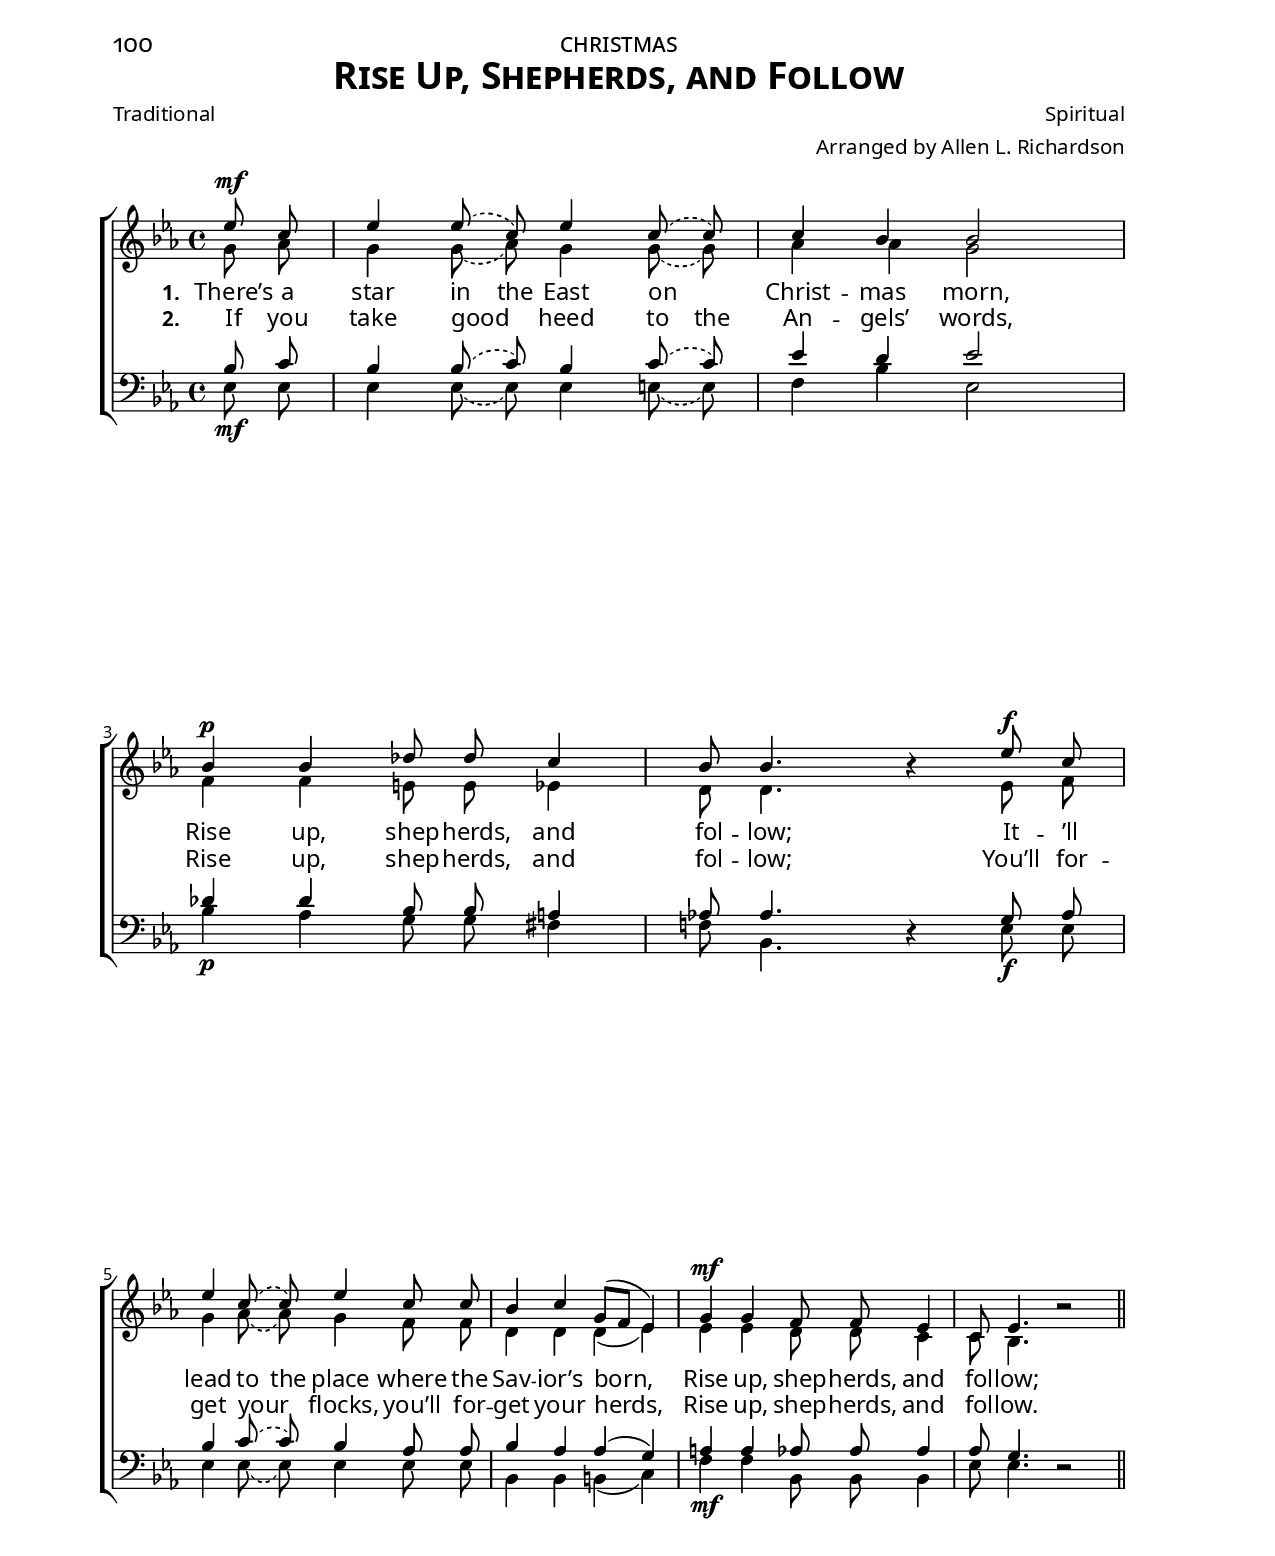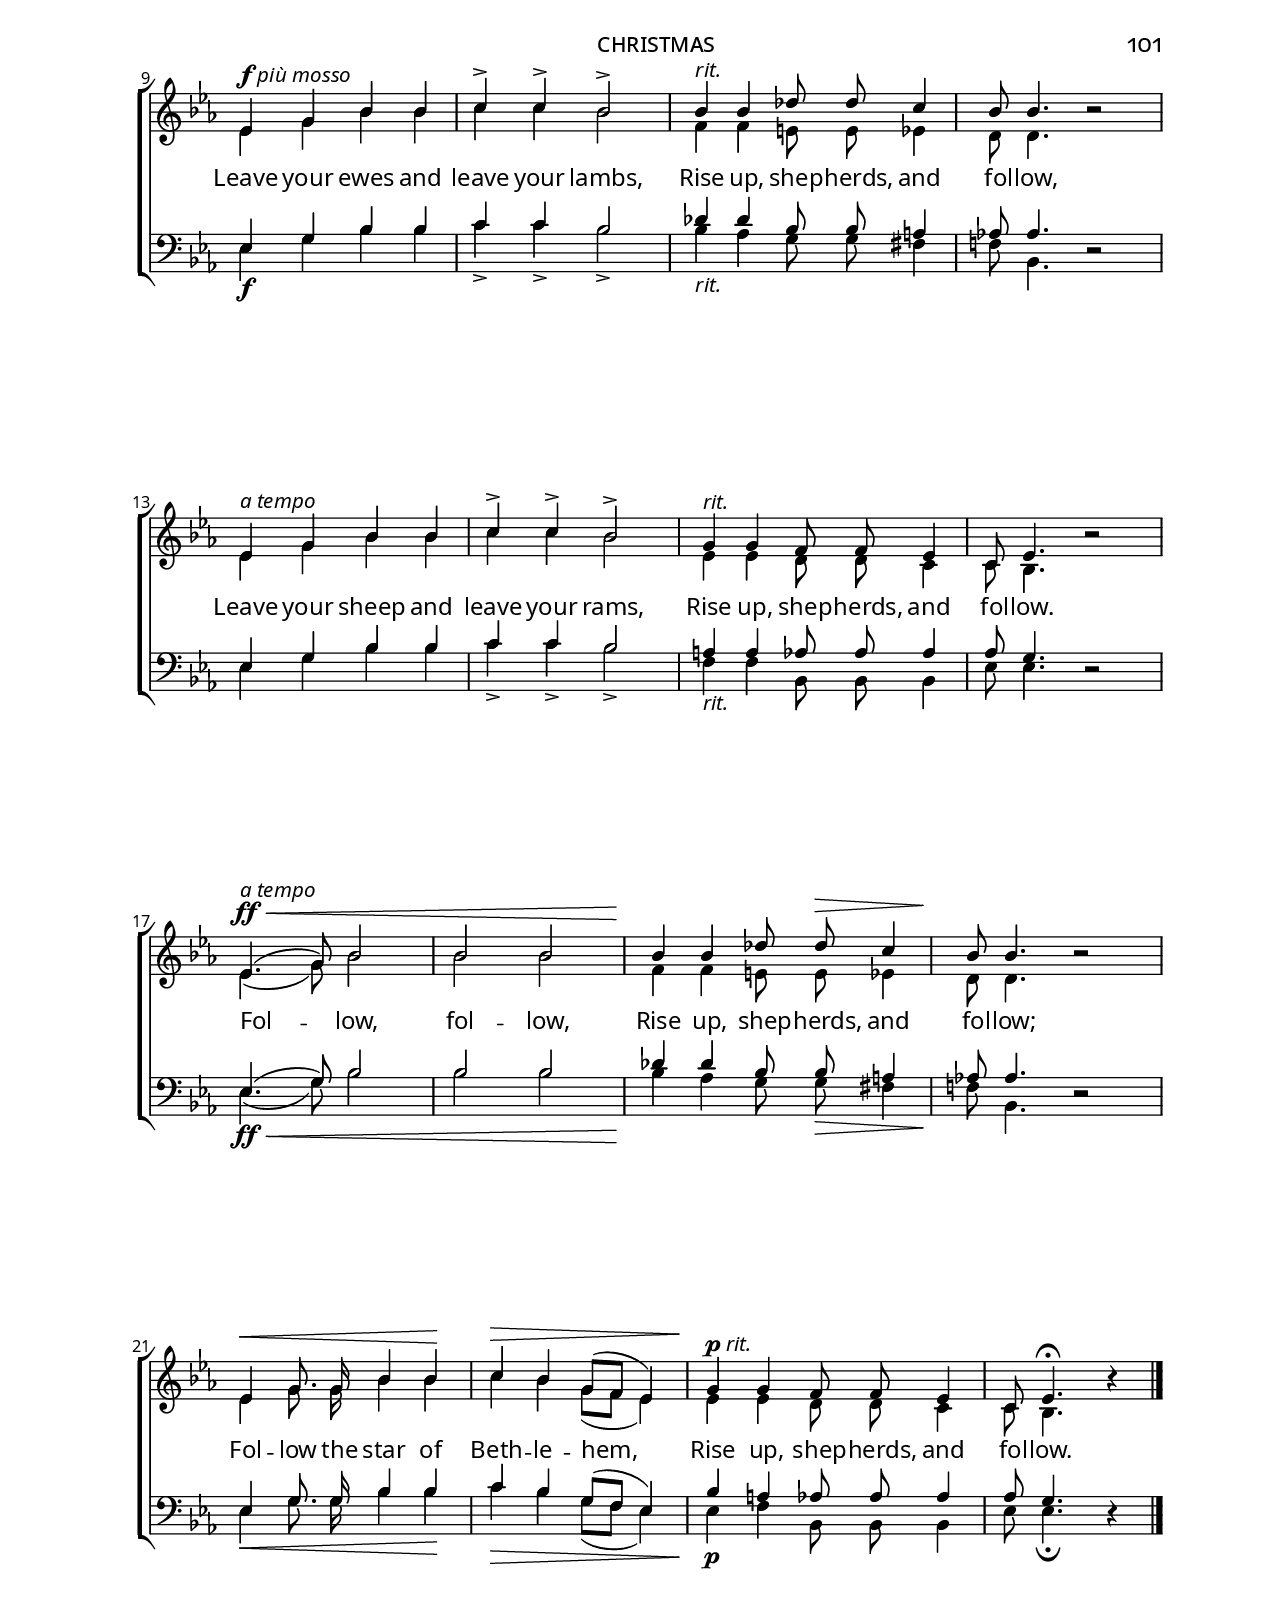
\version "2.24.0"
\include "util.ly"
\header {
  title = \markup{\override #'(font-name . "Garamond Premier Pro Semibold"){ \abs-fontsize #18 \smallCapsOldStyle"Rise Up, Shepherds, and Follow"}}
  poet = \markup\oldStyleNum"Traditional"
  composer = \markup\oldStyleNum"Spiritual"
  arranger = \markup\oldStyleNum"Arranged by Allen L. Richardson"
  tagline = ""
}
\paper {
  paper-height = 11\in
  paper-width = 8.5\in
  indent = 0\in
  %system-system-spacing = #'((basic-distance . 10) (padding . 0))
  ragged-last-bottom = ##f
  ragged-bottom = ##f
  two-sided = ##t
  inner-margin = 1\in
  outer-margin = 0.75\in
  top-margin = 0.26\in
  bottom-margin = 0.25\in
  first-page-number = #100
  print-first-page-number = ##t
  headerLine = \markup{\override #'(font-name . "Garamond Premier Pro") \smallCapsOldStyle"christmas"}
  oddHeaderMarkup = \markup\fill-line{
     \override #'(font-name . "Garamond Premier Pro")\abs-fontsize #12.5
     \combine 
        \fill-line{"" \if \should-print-page-number
        \oldStylePageNum""
        }
        \fill-line{\headerLine}
  }
  evenHeaderMarkup = \markup {
     \override #'(font-name . "Garamond Premier Pro")\abs-fontsize #12.5
     \combine
        \if \should-print-page-number
        \oldStylePageNum""
        \fill-line{\headerLine}
  }
}
#(set-global-staff-size 18) \paper{ #(define fonts (make-pango-font-tree "Garamond Premier Pro" "Garamond Premier Pro" "Garamond Premier Pro" (/ 18 20))) }
global = {
  \key ees \major
  \time 4/4
  \override DynamicLineSpanner.staff-padding = #0.0
  \override DynamicLineSpanner.Y-extent = #'(-0.5 . 0.5)
}

sopMusic = \relative c'' {
  \partial 4 ees8\noBeam^\mf c |
  \slurDashed
  ees4 ees8\noBeam( c) ees4 c8\noBeam( c) |
  \slurSolid
  c4 bes bes2 |
  bes4^\p bes des8\noBeam des c4 |
  bes8 bes4. bes4\rest ees8\noBeam^\f c | \break
  
  \slurDashed
  ees4 c8\noBeam( c) ees4 c8\noBeam c |
  \slurSolid
  bes4 c g8[( f] ees4) |
  g4^\mf g f8\noBeam f ees4 |
  c8 ees4. bes'2\rest \bar "||" \break
  
  ees,4^\markup{\dynamic"f" \italic "più mosso"} g bes bes |
  c-> c-> bes2-> |
  bes4^\markup\italic"rit." bes des8\noBeam des c4 |
  bes8 bes4. bes2\rest |
  ees,4^\markup\italic"a tempo" g bes bes |
  
  c-> c-> bes2-> |
  g4^\markup\italic"rit." g f8\noBeam f ees4 |
  c8 ees4. bes'2\rest |
  ees,4.(^\ff^\<^\markup\italic"a tempo" g8) bes2 |
  bes bes |
  
  bes4\! bes des8\noBeam des^\> c4 |
  bes8\! bes4. bes2\rest |
  ees,4^\< g8.\noBeam g16 bes4 bes\! |
  c^\> bes g8[( f] ees4) |
  g\!^\markup{\dynamic "p" \italic"rit."} g f8\noBeam f ees4 |
  c8 ees4.\fermata bes'4\rest \bar "|."
}
sopWords = \lyricmode {
  
}

altoMusic = \relative c'' {
  g8\noBeam aes |
  \slurDashed
  g4 g8\noBeam( aes) g4 g8\noBeam( g) |
  \slurSolid
  aes4 aes g2 |
  f4 f e8\noBeam e ees4 |
  d8 d4. s4 ees8\noBeam  f |
  
  \slurDashed
  g4 aes8\noBeam( aes) g4 f8\noBeam f |
  \slurSolid
  d4 d d( ees) |
  ees ees d8\noBeam  d c4 |
  c8 bes4. s2 \bar "||"
  
  ees4 g bes bes |
  c c bes2 |
  f4 f e8\noBeam e ees4 |
  d8 d4. s2 |
  ees4 g bes bes |
  
  c c bes2 |
  ees,4 ees d8\noBeam d c4 |
  c8 bes4. s2 |
  ees4.( g8) bes2 |
  bes bes |
  
  f4 f e8\noBeam e ees4 |
  d8 d4. s2 |
  ees4 g8.\noBeam g16 bes4 bes |
  c bes g8[( f] ees4) |
  ees4 ees d8\noBeam d c4 |
  c8 bes4. s4 \bar "|."
}
altoWords = \lyricmode {
  \dropLyricsIX
  \set stanza = #"1. "
  \set ignoreMelismata = ##t
  There’s a star in the East on _ Christ -- mas morn,
  Rise up, shep -- herds, and fol -- low;
  It -- ’ll lead to the place where the Sav -- ior’s born, _ _
  Rise up, shep -- herds, and fol -- low;
  
  Leave your ewes and leave your lambs,
  Rise up, shep -- herds, and fol -- low,
  Leave your sheep and leave your rams,
  Rise up, shep -- herds, and fol -- low.
  Fol -- _ low, fol -- low,
  Rise up, shep -- herds, and fol -- low;
  Fol -- low the star of Beth -- le -- hem, _ _
  Rise up, shep -- herds, and fol -- low.
}
altoWordsII = \lyricmode {
  \dropLyricsIX
%\markup\italic
  \set stanza = #"2. "
  \set ignoreMelismata = ##t
  If you take good _ heed to the An -- gels’ words,
  Rise up, shep -- herds, and fol -- low;
  You’ll for -- get your _ flocks, you’ll for -- get your herds, _ _
  Rise up, shep -- herds, and fol -- low.
}
altoWordsIII = \lyricmode {
}
altoWordsIV = \lyricmode {
}
altoWordsV = \lyricmode {
}
altoWordsVI = \lyricmode {
}
tenorMusic = \relative c' {
  bes8\noBeam_\mf c |
  \slurDashed
  bes4 bes8\noBeam( c) bes4 c8\noBeam( c) |
  \slurSolid
  ees4 d ees2 |
  des4_\p des bes8\noBeam bes a4 |
  aes!8 aes4. s4 g8\noBeam_\f aes |
  
  \slurDashed
  bes4 c8\noBeam( c) bes4 aes8\noBeam aes |
  \slurSolid
  bes4 aes aes( g) |
  a4_\mf a aes8\noBeam aes aes4 |
  aes8 g4. s2 \bar "||"
  
  ees4_\f g bes bes |
  c c bes2 |
  des4_\markup\italic"rit." des bes8\noBeam bes a4 |
  aes!8 aes4. s2 |
  ees4 g bes bes |
  
  c c bes2 |
  a4_\markup\italic"rit." a aes8\noBeam aes aes4 |
  aes8 g4. s2 |
  ees4.(_\ff_\< g8) bes2 |
  bes bes |
  
  des4\! des bes8\noBeam bes_\> a4 |
  aes!8\! aes4. s2 |
  ees4_\< g8.\noBeam g16 bes4 bes\! |
  c4_\> bes g8[( f] ees4) |
  bes'4_\p a aes8\noBeam aes aes4 |
  aes8 g4. s4 \bar "|."
}
tenorWords = \lyricmode {

}

bassMusic = \relative c {
 ees8\noBeam ees |
 \slurDashed
 ees4 ees8\noBeam( ees) ees4 e8\noBeam(e) |
 \slurSolid
 f4 bes ees,2 |
 bes'4 aes g8\noBeam g fis4 |
 f!8 bes,4. d4\rest ees8\noBeam ees |
 
 \slurDashed
 ees4 ees8\noBeam( ees) ees4 ees8\noBeam ees |
 \slurSolid
 bes4 bes b( c) |
 f f bes,8\noBeam bes bes4 |
 ees8 ees4. d2\rest \bar "||"
 
 ees4 g bes bes |
 c-> c-> bes2-> |
 bes4 aes g8\noBeam g fis4 |
 f!8 bes,4. d2\rest |
 ees4 g bes bes |
 
 c-> c-> bes2-> |
 f4 f bes,8\noBeam bes bes4 |
 ees8 ees4. d2\rest |
 ees4.( g8) bes2 |
 bes bes |
 
 bes4 aes g8\noBeam g fis4 |
 f!8 bes,4. d2\rest |
 ees4 g8.\noBeam g16 bes4 bes |
 c bes g8[( f] ees4) |
 ees4 f bes,8\noBeam bes bes4 |
 ees8 ees4.\fermata d4\rest \bar "|."
}
bassWords = \lyricmode {

}

pianoRH = \relative c' {
  
}
pianoLH = \relative c' {
  
}

\score {
  <<
   \new ChoirStaff <<
%    \new Lyrics = sopranos \with { \override VerticalAxisGroup.nonstaff-relatedstaff-spacing = #'((basic-distance . 1)) }
    \new Staff = women <<
      \new Voice = "sopranos" { \voiceOne << \global \sopMusic >> }
      \new Voice = "altos" { \voiceTwo << \global \altoMusic >> }
    >>
    \new Lyrics \with { alignAboveContext = #"women" \override VerticalAxisGroup.nonstaff-relatedstaff-spacing = #'((basic-distance . 1))} \lyricsto "sopranos" \sopWords
    \new Lyrics = "altosVI"  \with { alignBelowContext = #"women" } \lyricsto "sopranos" \altoWordsVI
    \new Lyrics = "altosV"  \with { alignBelowContext = #"women" } \lyricsto "sopranos" \altoWordsV
    \new Lyrics = "altosIV"  \with { alignBelowContext = #"women" } \lyricsto "sopranos" \altoWordsIV
    \new Lyrics = "altosIII"  \with { alignBelowContext = #"women" } \lyricsto "sopranos" \altoWordsIII
    \new Lyrics = "altosII"  \with { alignBelowContext = #"women" } \lyricsto "sopranos" \altoWordsII
    \new Lyrics = "altos"  \with { alignBelowContext = #"women" \override VerticalAxisGroup.nonstaff-relatedstaff-spacing = #'((padding . -0.5)) } \lyricsto "sopranos" \altoWords
   \new Staff = men <<
      \clef bass
      \new Voice = "tenors" { \voiceOne << \global \tenorMusic >> }
      \new Voice = "basses" { \voiceTwo << \global \bassMusic >> }
    >>
    \new Lyrics \with { alignAboveContext = #"men" \override VerticalAxisGroup.nonstaff-relatedstaff-spacing = #'((basic-distance . 1)) } \lyricsto "tenors" \tenorWords
    \new Lyrics \with { alignBelowContext = #"men" \override VerticalAxisGroup.nonstaff-relatedstaff-spacing = #'((basic-distance . 1)) } \lyricsto "basses" \bassWords
  >>
%    \new PianoStaff << \new Staff { \new Voice { \pianoRH } } \new Staff { \clef "bass" \pianoLH } >>
  >>
  \layout {
  \context {
    \Lyrics
    \override LyricText.font-size = #1.3
  }
%6.14 \context {\Lyrics\override LyricText.font-size = #0.8 }
%{IF_LESSER
\context {\Lyrics\override LyricText.font-size = #1.2 }
%}%END_IF_LESSER
    \context {
      \Score
      \override SpacingSpanner.base-shortest-duration = #(ly:make-moment 1/4)
      \override SpacingSpanner.common-shortest-duration = #(ly:make-moment 1/4)
    }
    \context {
      % a little smaller so lyrics
      % can be closer to the staff
      \Staff
      \override VerticalAxisGroup.minimum-Y-extent = #'(-3 . 3)
    }
    \context {
      \Lyrics
      \override LyricText.X-offset = #center-on-word
    }
  }
}

